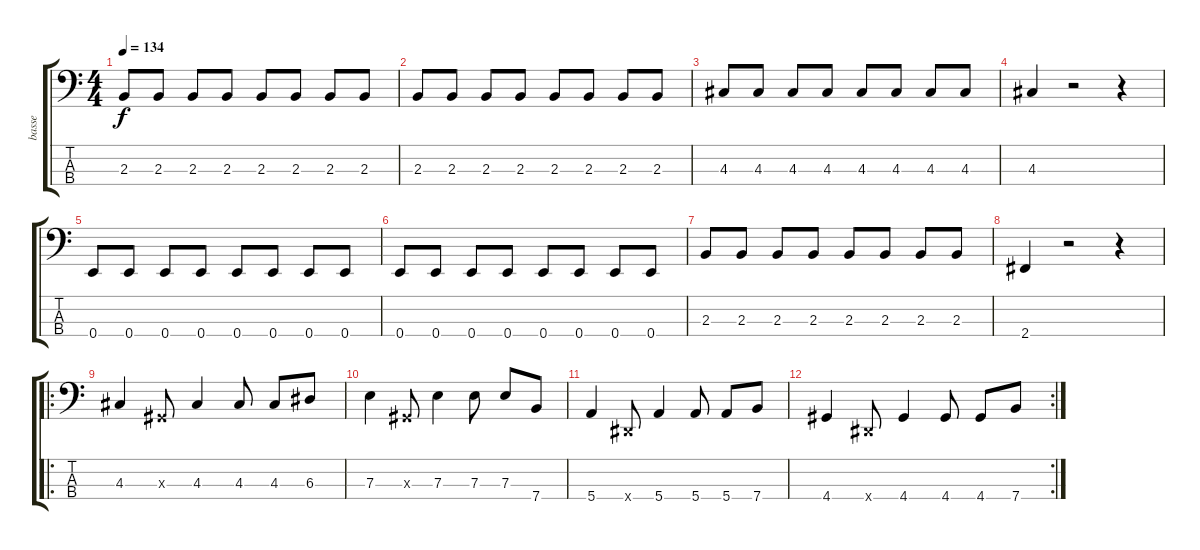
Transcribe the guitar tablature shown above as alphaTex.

\track ("basse" "basse") {instrument electricbasspick}
\staff {score tabs}
\tuning (G2 D2 A1 E1) {hide}
\ts (4 4)
\tempo 134
\clef f4
\ks c
2.3.8{dy f} 2.3.8 2.3.8 2.3.8 2.3.8 2.3.8 2.3.8 2.3.8 |
2.3.8 2.3.8 2.3.8 2.3.8 2.3.8 2.3.8 2.3.8 2.3.8 |
4.3.8 4.3.8 4.3.8 4.3.8 4.3.8 4.3.8 4.3.8 4.3.8 |
4.3.4 r.2 r.4 |
0.4.8 0.4.8 0.4.8 0.4.8 0.4.8 0.4.8 0.4.8 0.4.8 |
0.4.8 0.4.8 0.4.8 0.4.8 0.4.8 0.4.8 0.4.8 0.4.8 |
2.3.8 2.3.8 2.3.8 2.3.8 2.3.8 2.3.8 2.3.8 2.3.8 |
2.4.4 r.2 r.4 |
\ro
4.3.4 -1.3{x}.8 4.3.4 4.3.8 4.3.8 6.3.8 |
7.3.4 -1.3{x}.8 7.3.4 7.3.8 7.3.8 7.4.8 |
5.4.4 -1.4{x}.8 5.4.4 5.4.8 5.4.8 7.4.8 |
\rc 2
4.4.4 -1.4{x}.8 4.4.4 4.4.8 4.4.8 7.4.8
